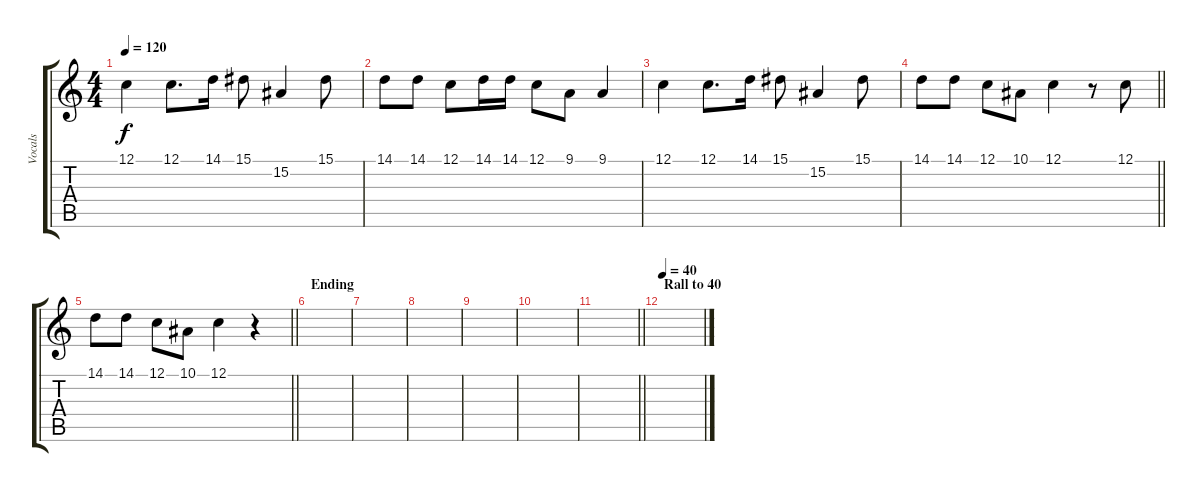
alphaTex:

\track ("Vocals" "Vocals") {instrument lead2sawtooth}
\staff {score tabs}
\tuning (C4 G3 Eb3 Bb2 F2 C2) {hide}
\ts (4 4)
\tempo 120
\clef g2
\ks c
12.1.4{dy f} 12.1.8{d} 14.1.16 15.1.8 15.2.4 15.1.8 |
14.1.8 14.1.8 12.1.8 14.1.16 14.1.16 12.1.8 9.1.8 9.1.4 |
12.1.4 12.1.8{d} 14.1.16 15.1.8 15.2.4 15.1.8 |
\barLineRight lightlight
14.1.8 14.1.8 12.1.8 10.1.8 12.1.4 r.8 12.1.8 |
\barLineRight lightlight
14.1.8 14.1.8 12.1.8 10.1.8 12.1.4 r.4 |
\section ("" "Ending")
|
|
|
|
|
\barLineRight lightlight
|
\section ("" "Rall to 40")
\tempo 40
